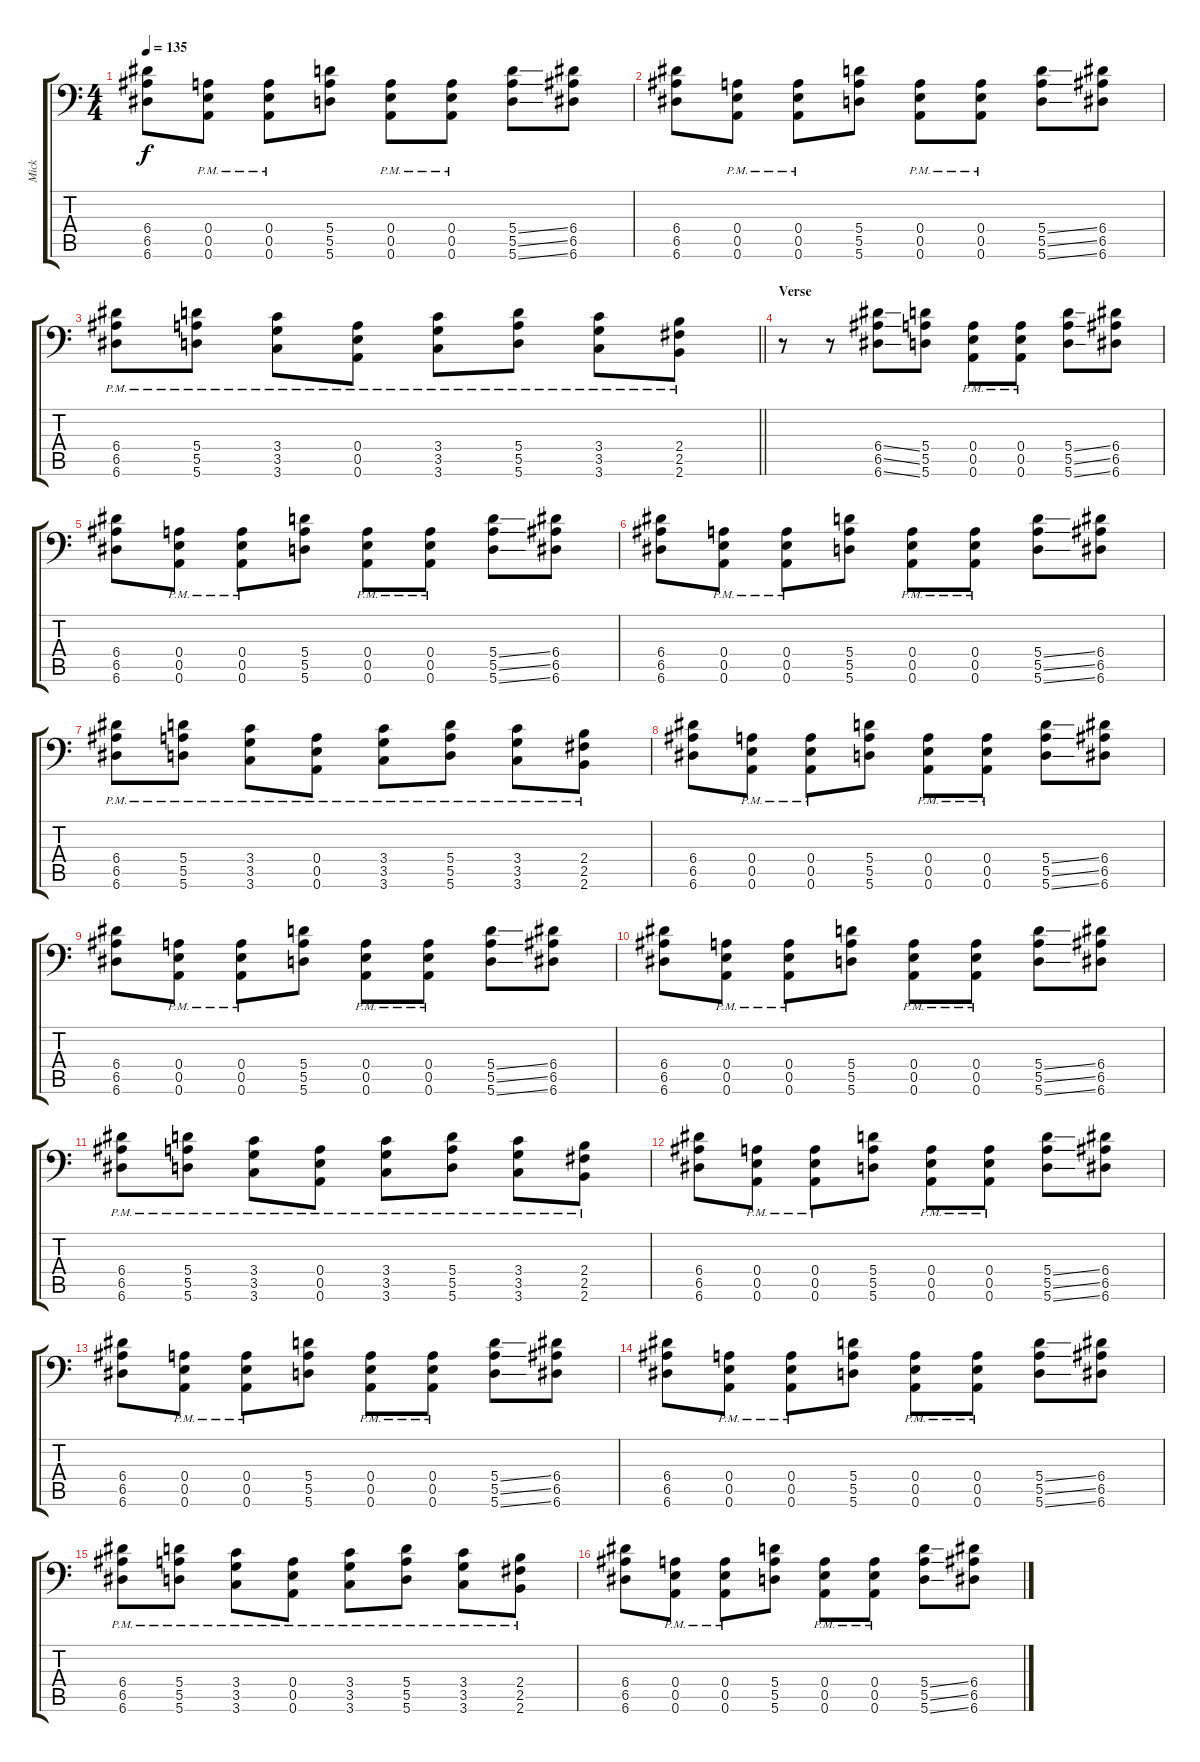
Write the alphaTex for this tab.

\track ("Mick" "Mick") {instrument distortionguitar}
\staff {score tabs}
\tuning (B3 Gb3 D3 A2 E2 A1) {hide}
\ts (4 4)
\tempo 135
\clef f4
\ks c
(6.4 6.5 6.6).8{dy f} (0.4{pm} 0.5{pm} 0.6{pm}).8 (0.4{pm} 0.5{pm} 0.6{pm}).8 (5.4 5.5 5.6).8 (0.4{pm} 0.5{pm} 0.6{pm}).8 (0.4{pm} 0.5{pm} 0.6{pm}).8 (5.4{ss} 5.5{ss} 5.6{ss}).8 (6.4 6.5 6.6).8 |
(6.4 6.5 6.6).8 (0.4{pm} 0.5{pm} 0.6{pm}).8 (0.4{pm} 0.5{pm} 0.6{pm}).8 (5.4 5.5 5.6).8 (0.4{pm} 0.5{pm} 0.6{pm}).8 (0.4{pm} 0.5{pm} 0.6{pm}).8 (5.4{ss} 5.5{ss} 5.6{ss}).8 (6.4 6.5 6.6).8 |
\barLineRight lightlight
(6.4{pm} 6.5{pm} 6.6{pm}).8 (5.4{pm} 5.5{pm} 5.6{pm}).8 (3.4{pm} 3.5{pm} 3.6{pm}).8 (0.4{pm} 0.5{pm} 0.6{pm}).8 (3.4{pm} 3.5{pm} 3.6{pm}).8 (5.4{pm} 5.5{pm} 5.6{pm}).8 (3.4{pm} 3.5{pm} 3.6{pm}).8 (2.4{pm} 2.5{pm} 2.6{pm}).8 |
\section ("" "Verse")
r.8 r.8 (6.4{ss} 6.5{ss} 6.6{ss}).8 (5.4 5.5 5.6).8 (0.4{pm} 0.5{pm} 0.6{pm}).8 (0.4{pm} 0.5{pm} 0.6{pm}).8 (5.4{ss} 5.5{ss} 5.6{ss}).8 (6.4 6.5 6.6).8 |
(6.4 6.5 6.6).8 (0.4{pm} 0.5{pm} 0.6{pm}).8 (0.4{pm} 0.5{pm} 0.6{pm}).8 (5.4 5.5 5.6).8 (0.4{pm} 0.5{pm} 0.6{pm}).8 (0.4{pm} 0.5{pm} 0.6{pm}).8 (5.4{ss} 5.5{ss} 5.6{ss}).8 (6.4 6.5 6.6).8 |
(6.4 6.5 6.6).8 (0.4{pm} 0.5{pm} 0.6{pm}).8 (0.4{pm} 0.5{pm} 0.6{pm}).8 (5.4 5.5 5.6).8 (0.4{pm} 0.5{pm} 0.6{pm}).8 (0.4{pm} 0.5{pm} 0.6{pm}).8 (5.4{ss} 5.5{ss} 5.6{ss}).8 (6.4 6.5 6.6).8 |
(6.4{pm} 6.5{pm} 6.6{pm}).8 (5.4{pm} 5.5{pm} 5.6{pm}).8 (3.4{pm} 3.5{pm} 3.6{pm}).8 (0.4{pm} 0.5{pm} 0.6{pm}).8 (3.4{pm} 3.5{pm} 3.6{pm}).8 (5.4{pm} 5.5{pm} 5.6{pm}).8 (3.4{pm} 3.5{pm} 3.6{pm}).8 (2.4{pm} 2.5{pm} 2.6{pm}).8 |
(6.4 6.5 6.6).8 (0.4{pm} 0.5{pm} 0.6{pm}).8 (0.4{pm} 0.5{pm} 0.6{pm}).8 (5.4 5.5 5.6).8 (0.4{pm} 0.5{pm} 0.6{pm}).8 (0.4{pm} 0.5{pm} 0.6{pm}).8 (5.4{ss} 5.5{ss} 5.6{ss}).8 (6.4 6.5 6.6).8 |
(6.4 6.5 6.6).8 (0.4{pm} 0.5{pm} 0.6{pm}).8 (0.4{pm} 0.5{pm} 0.6{pm}).8 (5.4 5.5 5.6).8 (0.4{pm} 0.5{pm} 0.6{pm}).8 (0.4{pm} 0.5{pm} 0.6{pm}).8 (5.4{ss} 5.5{ss} 5.6{ss}).8 (6.4 6.5 6.6).8 |
(6.4 6.5 6.6).8 (0.4{pm} 0.5{pm} 0.6{pm}).8 (0.4{pm} 0.5{pm} 0.6{pm}).8 (5.4 5.5 5.6).8 (0.4{pm} 0.5{pm} 0.6{pm}).8 (0.4{pm} 0.5{pm} 0.6{pm}).8 (5.4{ss} 5.5{ss} 5.6{ss}).8 (6.4 6.5 6.6).8 |
(6.4{pm} 6.5{pm} 6.6{pm}).8 (5.4{pm} 5.5{pm} 5.6{pm}).8 (3.4{pm} 3.5{pm} 3.6{pm}).8 (0.4{pm} 0.5{pm} 0.6{pm}).8 (3.4{pm} 3.5{pm} 3.6{pm}).8 (5.4{pm} 5.5{pm} 5.6{pm}).8 (3.4{pm} 3.5{pm} 3.6{pm}).8 (2.4{pm} 2.5{pm} 2.6{pm}).8 |
(6.4 6.5 6.6).8 (0.4{pm} 0.5{pm} 0.6{pm}).8 (0.4{pm} 0.5{pm} 0.6{pm}).8 (5.4 5.5 5.6).8 (0.4{pm} 0.5{pm} 0.6{pm}).8 (0.4{pm} 0.5{pm} 0.6{pm}).8 (5.4{ss} 5.5{ss} 5.6{ss}).8 (6.4 6.5 6.6).8 |
(6.4 6.5 6.6).8 (0.4{pm} 0.5{pm} 0.6{pm}).8 (0.4{pm} 0.5{pm} 0.6{pm}).8 (5.4 5.5 5.6).8 (0.4{pm} 0.5{pm} 0.6{pm}).8 (0.4{pm} 0.5{pm} 0.6{pm}).8 (5.4{ss} 5.5{ss} 5.6{ss}).8 (6.4 6.5 6.6).8 |
(6.4 6.5 6.6).8 (0.4{pm} 0.5{pm} 0.6{pm}).8 (0.4{pm} 0.5{pm} 0.6{pm}).8 (5.4 5.5 5.6).8 (0.4{pm} 0.5{pm} 0.6{pm}).8 (0.4{pm} 0.5{pm} 0.6{pm}).8 (5.4{ss} 5.5{ss} 5.6{ss}).8 (6.4 6.5 6.6).8 |
(6.4{pm} 6.5{pm} 6.6{pm}).8 (5.4{pm} 5.5{pm} 5.6{pm}).8 (3.4{pm} 3.5{pm} 3.6{pm}).8 (0.4{pm} 0.5{pm} 0.6{pm}).8 (3.4{pm} 3.5{pm} 3.6{pm}).8 (5.4{pm} 5.5{pm} 5.6{pm}).8 (3.4{pm} 3.5{pm} 3.6{pm}).8 (2.4{pm} 2.5{pm} 2.6{pm}).8 |
(6.4 6.5 6.6).8 (0.4{pm} 0.5{pm} 0.6{pm}).8 (0.4{pm} 0.5{pm} 0.6{pm}).8 (5.4 5.5 5.6).8 (0.4{pm} 0.5{pm} 0.6{pm}).8 (0.4{pm} 0.5{pm} 0.6{pm}).8 (5.4{ss} 5.5{ss} 5.6{ss}).8 (6.4 6.5 6.6).8
